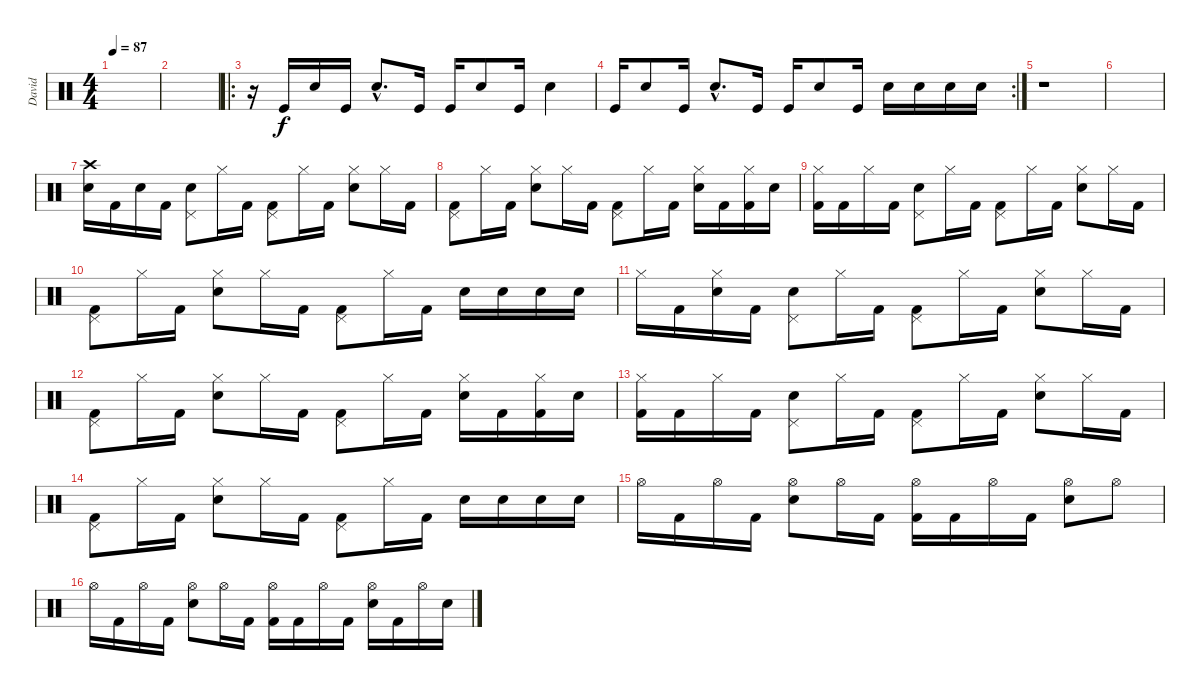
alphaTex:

\track ("David" "David") {instrument percussion}
\staff {score}
\articulation defaults
\ts (4 4)
\tempo 87
\clef neutral
\ks c
|
|
\ro
r.16 "Kick (hit)".16 "Electric Snare (hit)".16 "Kick (hit)".16 "Electric Snare (hit)"{hac}.8{d} "Kick (hit)".16 "Kick (hit)".16 "Electric Snare (hit)".8 "Kick (hit)".16 "Electric Snare (hit)".4 |
\rc 2 "Kick (hit)".16 "Electric Snare (hit)".8 "Kick (hit)".16 "Electric Snare (hit)"{hac}.8{d} "Kick (hit)".16 "Kick (hit)".16 "Electric Snare (hit)".8 "Kick (hit)".16 "Electric Snare (hit)".16 "Electric Snare (hit)".16 "Electric Snare (hit)".16 "Electric Snare (hit)".16
|
r.1 |
|
("Crash high (hit)" "Electric Snare (hit)").16 "Kick (hit) 2".16 "Electric Snare (hit)".16 "Kick (hit) 2".16 ("Pedal Hi-Hat (hit)" "Electric Snare (hit)").8 "Hi-Hat (closed)".16 "Kick (hit) 2".16 ("Pedal Hi-Hat (hit)" "Kick (hit) 2").8 "Hi-Hat (closed)".16 "Kick (hit) 2".16 ("Hi-Hat (closed)" "Electric Snare (hit)").8 "Hi-Hat (closed)".16 "Kick (hit) 2".16 |
("Pedal Hi-Hat (hit)" "Kick (hit) 2").8 "Hi-Hat (closed)".16 "Kick (hit) 2".16 ("Hi-Hat (closed)" "Electric Snare (hit)").8 "Hi-Hat (closed)".16 "Kick (hit) 2".16 ("Pedal Hi-Hat (hit)" "Kick (hit) 2").8 "Hi-Hat (closed)".16 "Kick (hit) 2".16 ("Hi-Hat (closed)" "Electric Snare (hit)").16 "Kick (hit) 2".16 ("Hi-Hat (closed)" "Kick (hit) 2").16 "Electric Snare (hit)".16 |
("Hi-Hat (closed)" "Kick (hit) 2").16 "Kick (hit) 2".16 "Hi-Hat (closed)".16 "Kick (hit) 2".16 ("Pedal Hi-Hat (hit)" "Electric Snare (hit)").8 "Hi-Hat (closed)".16 "Kick (hit) 2".16 ("Pedal Hi-Hat (hit)" "Kick (hit) 2").8 "Hi-Hat (closed)".16 "Kick (hit) 2".16 ("Hi-Hat (closed)" "Electric Snare (hit)").8 "Hi-Hat (closed)".16 "Kick (hit) 2".16 |
("Pedal Hi-Hat (hit)" "Kick (hit) 2").8 "Hi-Hat (closed)".16 "Kick (hit) 2".16 ("Hi-Hat (closed)" "Electric Snare (hit)").8 "Hi-Hat (closed)".16 "Kick (hit) 2".16 ("Pedal Hi-Hat (hit)" "Kick (hit) 2").8 "Hi-Hat (closed)".16 "Kick (hit) 2".16 "Electric Snare (hit)".16 "Electric Snare (hit)".16 "Electric Snare (hit)".16 "Electric Snare (hit)".16 |
"Hi-Hat (closed)".16 "Kick (hit) 2".16 ("Hi-Hat (closed)" "Electric Snare (hit)").16 "Kick (hit) 2".16 ("Pedal Hi-Hat (hit)" "Electric Snare (hit)").8 "Hi-Hat (closed)".16 "Kick (hit) 2".16 ("Pedal Hi-Hat (hit)" "Kick (hit) 2").8 "Hi-Hat (closed)".16 "Kick (hit) 2".16 ("Hi-Hat (closed)" "Electric Snare (hit)").8 "Hi-Hat (closed)".16 "Kick (hit) 2".16 |
("Pedal Hi-Hat (hit)" "Kick (hit) 2").8 "Hi-Hat (closed)".16 "Kick (hit) 2".16 ("Hi-Hat (closed)" "Electric Snare (hit)").8 "Hi-Hat (closed)".16 "Kick (hit) 2".16 ("Pedal Hi-Hat (hit)" "Kick (hit) 2").8 "Hi-Hat (closed)".16 "Kick (hit) 2".16 ("Hi-Hat (closed)" "Electric Snare (hit)").16 "Kick (hit) 2".16 ("Hi-Hat (closed)" "Kick (hit) 2").16 "Electric Snare (hit)".16 |
("Hi-Hat (closed)" "Kick (hit) 2").16 "Kick (hit) 2".16 "Hi-Hat (closed)".16 "Kick (hit) 2".16 ("Pedal Hi-Hat (hit)" "Electric Snare (hit)").8 "Hi-Hat (closed)".16 "Kick (hit) 2".16 ("Pedal Hi-Hat (hit)" "Kick (hit) 2").8 "Hi-Hat (closed)".16 "Kick (hit) 2".16 ("Hi-Hat (closed)" "Electric Snare (hit)").8 "Hi-Hat (closed)".16 "Kick (hit) 2".16 |
("Pedal Hi-Hat (hit)" "Kick (hit) 2").8 "Hi-Hat (closed)".16 "Kick (hit) 2".16 ("Hi-Hat (closed)" "Electric Snare (hit)").8 "Hi-Hat (closed)".16 "Kick (hit) 2".16 ("Pedal Hi-Hat (hit)" "Kick (hit) 2").8 "Hi-Hat (closed)".16 "Kick (hit) 2".16 "Electric Snare (hit)".16 "Electric Snare (hit)".16 "Electric Snare (hit)".16 "Electric Snare (hit)".16 |
"Hi-Hat (open)".16 "Kick (hit) 2".16 "Hi-Hat (open)".16 "Kick (hit) 2".16 ("Hi-Hat (open)" "Electric Snare (hit)").8 "Hi-Hat (open)".16 "Kick (hit) 2".16 ("Hi-Hat (open)" "Kick (hit) 2").16 "Kick (hit) 2".16 "Hi-Hat (open)".16 "Kick (hit) 2".16 ("Hi-Hat (open)" "Electric Snare (hit)").8 "Hi-Hat (open)".8 |
"Hi-Hat (open)".16 "Kick (hit) 2".16 "Hi-Hat (open)".16 "Kick (hit) 2".16 ("Hi-Hat (open)" "Electric Snare (hit)").8 "Hi-Hat (open)".16 "Kick (hit) 2".16 ("Hi-Hat (open)" "Kick (hit) 2").16 "Kick (hit) 2".16 "Hi-Hat (open)".16 "Kick (hit) 2".16 ("Hi-Hat (open)" "Electric Snare (hit)").16 "Kick (hit) 2".16 "Hi-Hat (open)".16 "Electric Snare (hit)".16
